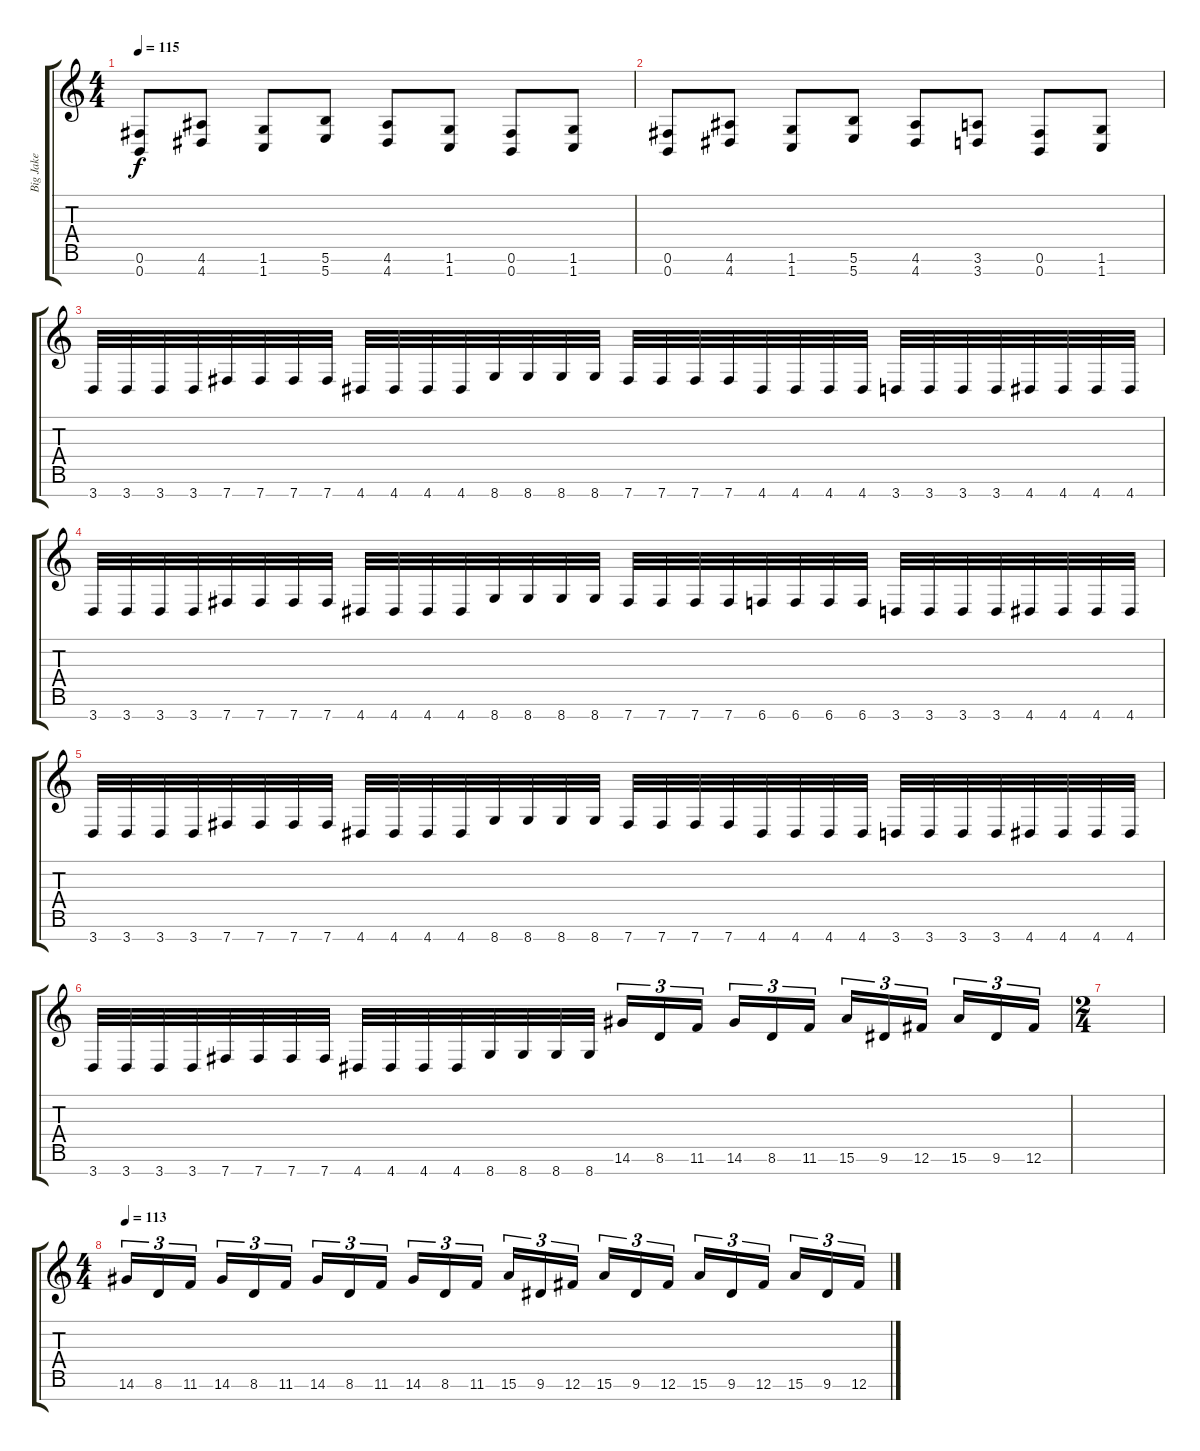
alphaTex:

\track ("Big Jake" "Big Jake") {instrument distortionguitar}
\staff {score tabs}
\tuning (Gb4 Db4 A3 E3 B2 Gb2 B1) {hide}
\ts (4 4)
\tempo 115
\clef g2
\ks c
(0.6 0.7).8{dy f} (4.6 4.7).8 (1.6 1.7).8 (5.6 5.7).8 (4.6 4.7).8 (1.6 1.7).8 (0.6 0.7).8 (1.6 1.7).8 |
(0.6 0.7).8 (4.6 4.7).8 (1.6 1.7).8 (5.6 5.7).8 (4.6 4.7).8 (3.6 3.7).8 (0.6 0.7).8 (1.6 1.7).8 |
3.7.32 3.7.32 3.7.32 3.7.32 7.7.32 7.7.32 7.7.32 7.7.32 4.7.32 4.7.32 4.7.32 4.7.32 8.7.32 8.7.32 8.7.32 8.7.32 7.7.32 7.7.32 7.7.32 7.7.32 4.7.32 4.7.32 4.7.32 4.7.32 3.7.32 3.7.32 3.7.32 3.7.32 4.7.32 4.7.32 4.7.32 4.7.32 |
3.7.32 3.7.32 3.7.32 3.7.32 7.7.32 7.7.32 7.7.32 7.7.32 4.7.32 4.7.32 4.7.32 4.7.32 8.7.32 8.7.32 8.7.32 8.7.32 7.7.32 7.7.32 7.7.32 7.7.32 6.7.32 6.7.32 6.7.32 6.7.32 3.7.32 3.7.32 3.7.32 3.7.32 4.7.32 4.7.32 4.7.32 4.7.32 |
3.7.32 3.7.32 3.7.32 3.7.32 7.7.32 7.7.32 7.7.32 7.7.32 4.7.32 4.7.32 4.7.32 4.7.32 8.7.32 8.7.32 8.7.32 8.7.32 7.7.32 7.7.32 7.7.32 7.7.32 4.7.32 4.7.32 4.7.32 4.7.32 3.7.32 3.7.32 3.7.32 3.7.32 4.7.32 4.7.32 4.7.32 4.7.32 |
3.7.32 3.7.32 3.7.32 3.7.32 7.7.32 7.7.32 7.7.32 7.7.32 4.7.32 4.7.32 4.7.32 4.7.32 8.7.32 8.7.32 8.7.32 8.7.32 14.6.16{tu (3 2)} 8.6.16{tu (3 2)} 11.6.16{tu (3 2) beam splitsecondary} 14.6.16{tu (3 2)} 8.6.16{tu (3 2)} 11.6.16{tu (3 2)} 15.6.16{tu (3 2)} 9.6.16{tu (3 2)} 12.6.16{tu (3 2) beam splitsecondary} 15.6.16{tu (3 2)} 9.6.16{tu (3 2)} 12.6.16{tu (3 2)} |
\ts (2 4)
|
\ts (4 4)
\tempo 113
14.6.16{tu (3 2)} 8.6.16{tu (3 2)} 11.6.16{tu (3 2) beam splitsecondary} 14.6.16{tu (3 2)} 8.6.16{tu (3 2)} 11.6.16{tu (3 2)} 14.6.16{tu (3 2)} 8.6.16{tu (3 2)} 11.6.16{tu (3 2) beam splitsecondary} 14.6.16{tu (3 2)} 8.6.16{tu (3 2)} 11.6.16{tu (3 2)} 15.6.16{tu (3 2)} 9.6.16{tu (3 2)} 12.6.16{tu (3 2) beam splitsecondary} 15.6.16{tu (3 2)} 9.6.16{tu (3 2)} 12.6.16{tu (3 2)} 15.6.16{tu (3 2)} 9.6.16{tu (3 2)} 12.6.16{tu (3 2) beam splitsecondary} 15.6.16{tu (3 2)} 9.6.16{tu (3 2)} 12.6.16{tu (3 2)}
